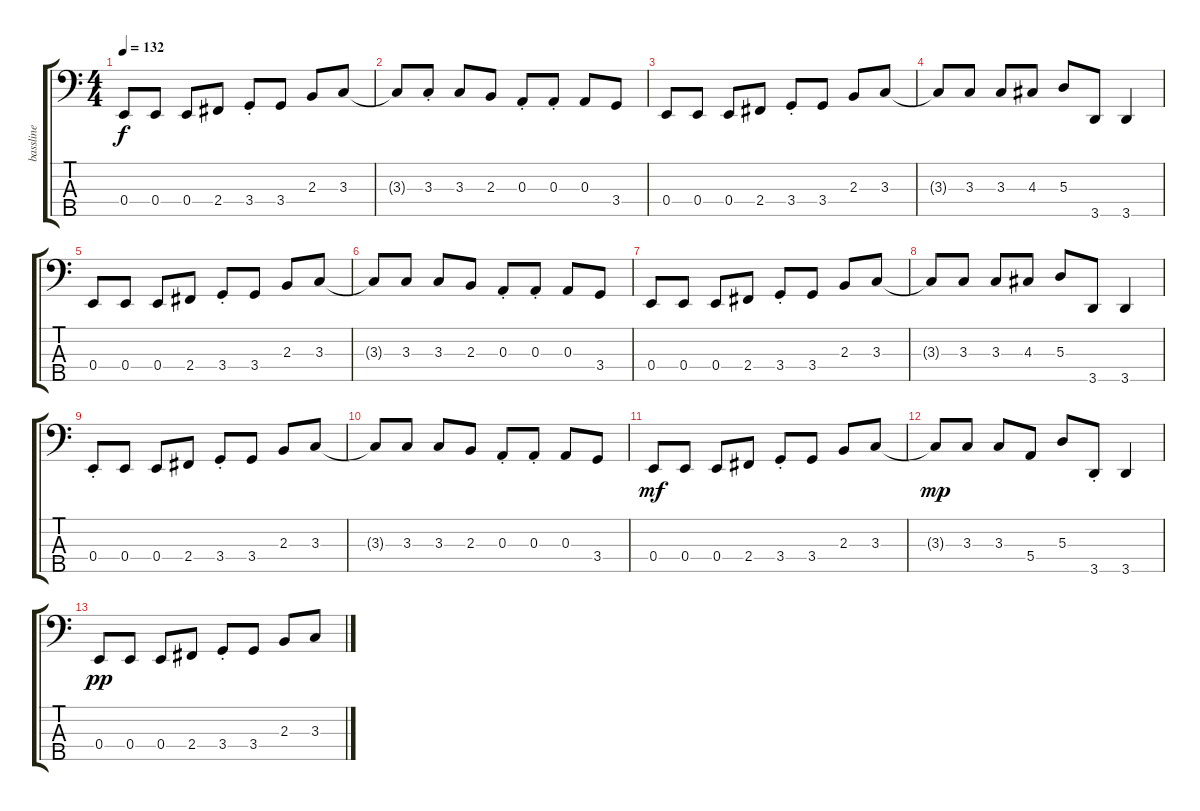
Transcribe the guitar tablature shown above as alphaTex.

\track ("bassline" "bassline") {instrument electricbassfinger}
\staff {score tabs}
\tuning (G2 D2 A1 E1 B0) {hide}
\ts (4 4)
\tempo 132
\clef f4
\ks c
0.4.8{dy f} 0.4.8 0.4.8 2.4.8 3.4{st}.8 3.4.8 2.3.8 3.3.8 |
3.3{t}.8 3.3{st}.8 3.3.8 2.3.8 0.3{st}.8 0.3{st}.8 0.3.8 3.4.8 |
0.4.8 0.4.8 0.4.8 2.4.8 3.4{st}.8 3.4.8 2.3.8 3.3.8 |
3.3{t}.8 3.3.8 3.3.8 4.3.8 5.3.8 3.5.8 3.5.4 |
0.4.8 0.4.8 0.4.8 2.4.8 3.4{st}.8 3.4.8 2.3.8 3.3.8 |
3.3{t}.8 3.3.8 3.3.8 2.3.8 0.3{st}.8 0.3{st}.8 0.3.8 3.4.8 |
0.4.8 0.4.8 0.4.8 2.4.8 3.4{st}.8 3.4.8 2.3.8 3.3.8 |
3.3{t}.8 3.3.8 3.3.8 4.3.8 5.3.8 3.5.8 3.5.4 |
0.4{st}.8 0.4.8 0.4.8 2.4.8 3.4{st}.8 3.4.8 2.3.8 3.3.8 |
3.3{t}.8 3.3.8 3.3.8 2.3.8 0.3{st}.8 0.3{st}.8 0.3.8 3.4.8 |
0.4.8{dy mf} 0.4.8 0.4.8 2.4.8 3.4{st}.8 3.4.8 2.3.8 3.3.8 |
3.3{t}.8{dy mp} 3.3.8 3.3.8 5.4.8 5.3.8 3.5{st}.8 3.5.4 |
0.4.8{dy pp} 0.4.8 0.4.8 2.4.8 3.4{st}.8 3.4.8 2.3.8 3.3.8
